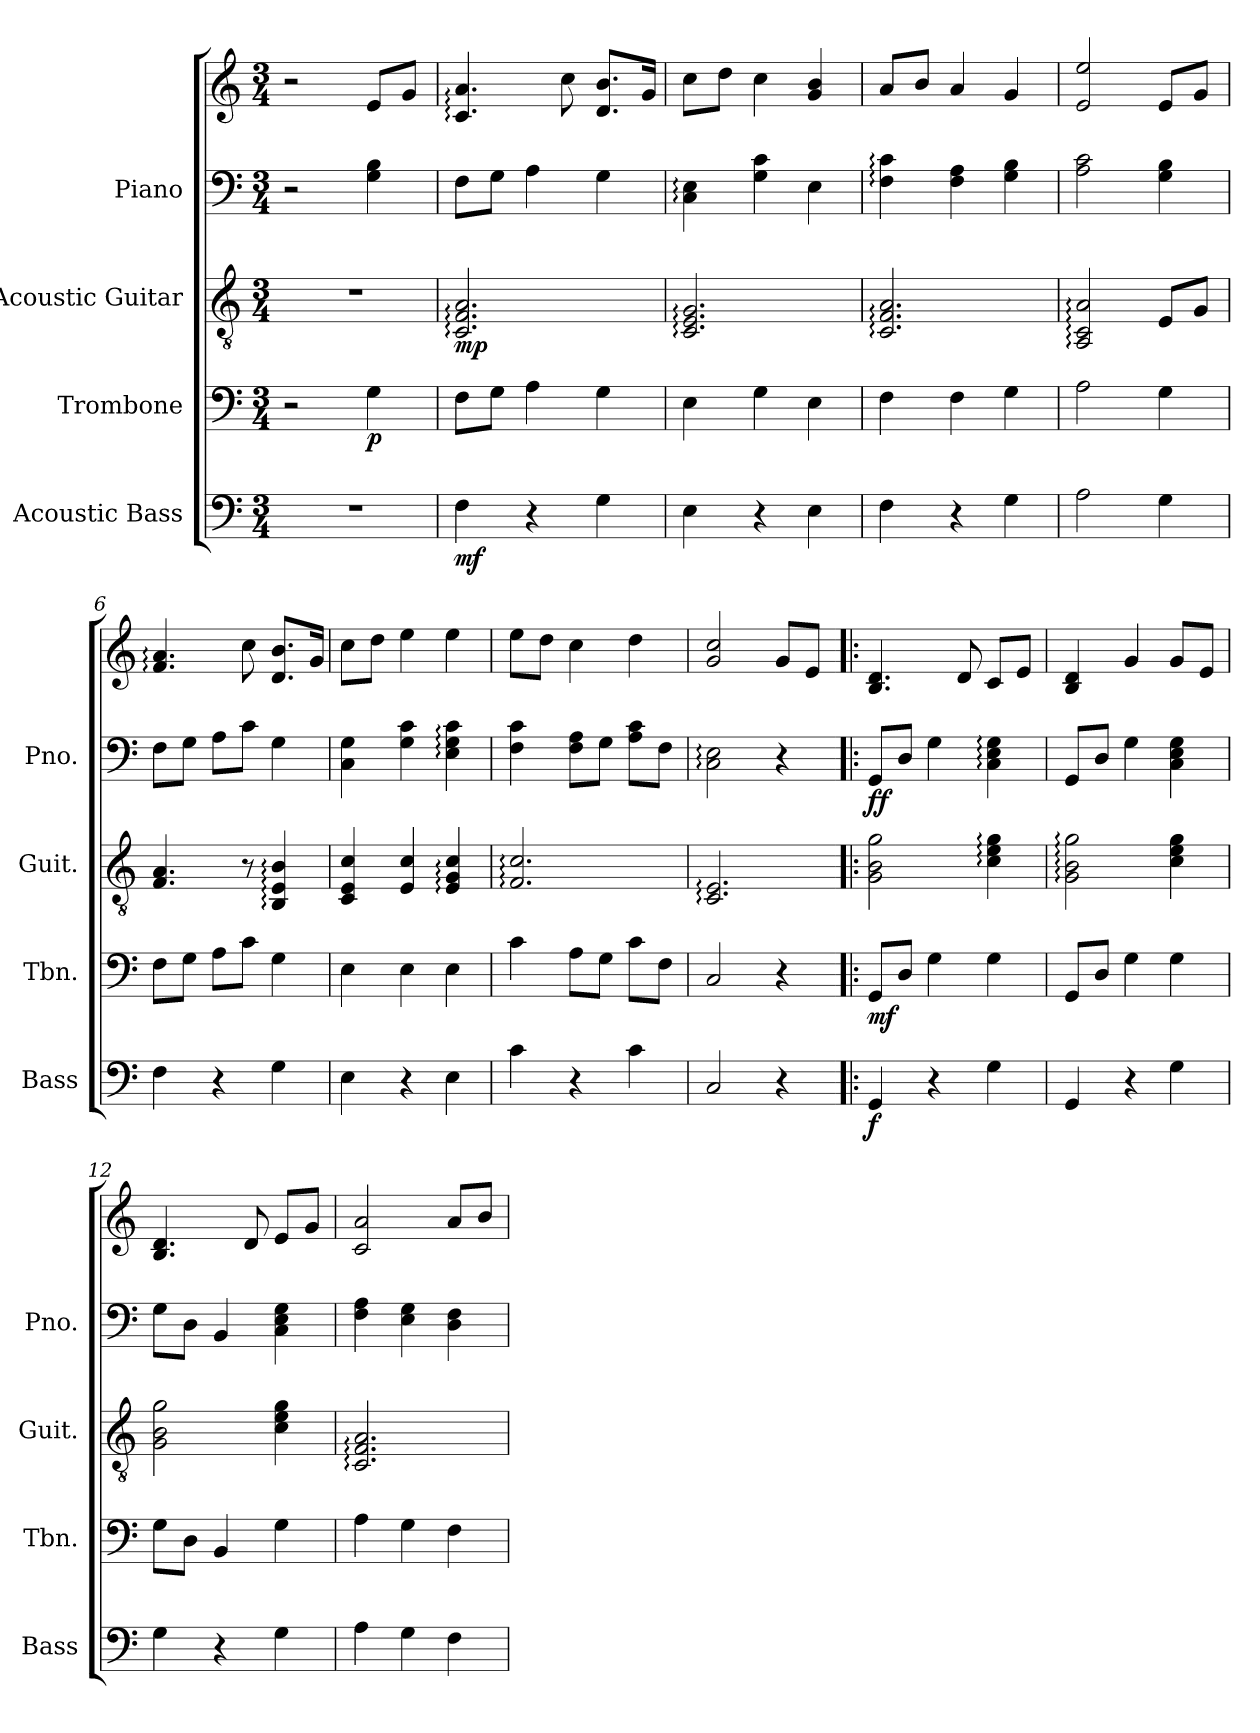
**kern	**dynam	**kern	**dynam	**kern	**dynam	**kern	**kern	**dynam
*part4	*part4	*part3	*part3	*part2	*part2	*part1	*part1	*part1
*staff5	*staff5	*staff4	*staff4	*staff3	*staff3	*staff2	*staff1	*staff1/2
*I"Acoustic Bass	*	*I"Trombone	*	*I"Acoustic Guitar	*	*I"Piano	*	*
*I'Bass	*	*I'Tbn.	*	*I'Guit.	*	*I'Pno.	*	*
*clefF4	*	*clefF4	*	*clefGv2	*	*clefF4	*clefG2	*
*ITrd7c12	*	*	*	*	*	*	*	*
*k[]	*	*k[]	*	*k[]	*	*k[]	*k[]	*
*M3/4	*	*M3/4	*	*M3/4	*	*M3/4	*M3/4	*
*MM68	*	*MM68	*	*MM68	*	*MM68	*MM68	*
=1	=1	=1	=1	=1	=1	=1	=1	=1
2.r	.	2r	.	2.r	.	2r	2r	.
!	!	!	!LO:DY:b	!	!	!	!	!LO:DY:b=2
!	!	!	!	!	!	!	!	!LO:DY:n=1:b
.	.	4G\	p	.	.	4G\ 4B\	8e/L	mf mf
.	.	.	.	.	.	.	8g/J	.
=2	=2	=2	=2	=2	=2	=2	=2	=2
!	!LO:DY:b	!	!	!	!LO:DY:b	!	!	!
4FF\	mf	8F\L	.	2.C/: 2.F/: 2.A/:	mp	8F\L	4.c/: 4.a/:	.
.	.	8G\J	.	.	.	8G\J	.	.
4r	.	4A\	.	.	.	4A\	.	.
.	.	.	.	.	.	.	8cc\	.
4GG\	.	4G\	.	.	.	4G\	8.d/ 8.b/L	.
.	.	.	.	.	.	.	16g/Jk	.
=3	=3	=3	=3	=3	=3	=3	=3	=3
4EE\	.	4E\	.	2.C/: 2.E/: 2.G/:	.	4C\: 4E\:	8cc\L	.
.	.	.	.	.	.	.	8dd\J	.
4r	.	4G\	.	.	.	4G\ 4c\	4cc\	.
4EE\	.	4E\	.	.	.	4E\	4g/ 4b/	.
=4	=4	=4	=4	=4	=4	=4	=4	=4
4FF\	.	4F\	.	2.C/: 2.F/: 2.A/:	.	4F\: 4c\:	8a/L	.
.	.	.	.	.	.	.	8b/J	.
4r	.	4F\	.	.	.	4F\ 4A\	4a/	.
4GG\	.	4G\	.	.	.	4G\ 4B\	4g/	.
=5	=5	=5	=5	=5	=5	=5	=5	=5
2AA\	.	2A\	.	2AA/: 2C/: 2A/:	.	2A\ 2c\	2e/ 2ee/	.
4GG\	.	4G\	.	8E/L	.	4G\ 4B\	8e/L	.
.	.	.	.	8G/J	.	.	8g/J	.
=6	=6	=6	=6	=6	=6	=6	=6	=6
4FF\	.	8F\L	.	4.F/ 4.A/	.	8F\L	4.f/: 4.a/:	.
.	.	8G\J	.	.	.	8G\J	.	.
4r	.	8A\L	.	.	.	8A\L	.	.
.	.	8c\J	.	8r	.	8c\J	8cc\	.
4GG\	.	4G\	.	4BB/: 4E/: 4B/:	.	4G\	8.d/ 8.b/L	.
.	.	.	.	.	.	.	16g/Jk	.
!!LO:LB:g=z
=7	=7	=7	=7	=7	=7	=7	=7	=7
4EE\	.	4E\	.	4C/ 4E/ 4c/	.	4C\ 4G\	8cc\L	.
.	.	.	.	.	.	.	8dd\J	.
4r	.	4E\	.	4E/ 4c/	.	4G\ 4c\	4ee\	.
4EE\	.	4E\	.	4E/: 4G/: 4c/:	.	4E\: 4G\: 4c\:	4ee\	.
=8	=8	=8	=8	=8	=8	=8	=8	=8
4C\	.	4c\	.	2.F/: 2.c/:	.	4F\ 4c\	8ee\L	.
.	.	.	.	.	.	.	8dd\J	.
4r	.	8A\L	.	.	.	8F\ 8A\L	4cc\	.
.	.	8G\J	.	.	.	8G\J	.	.
4C\	.	8c\L	.	.	.	8A\ 8c\L	4dd\	.
.	.	8F\J	.	.	.	8F\J	.	.
=9	=9	=9	=9	=9	=9	=9	=9	=9
2CC/	.	2C/	.	2.C/: 2.E/:	.	2C\: 2E\:	2g/ 2cc/	.
4r	.	4r	.	.	.	4r	8g/L	.
.	.	.	.	.	.	.	8e/J	.
=10!|:	=10!|:	=10!|:	=10!|:	=10!|:	=10!|:	=10!|:	=10!|:	=10!|:
!	!LO:DY:b	!	!LO:DY:b	!	!	!	!	!LO:DY:b=2
!	!	!	!	!	!	!	!	!LO:DY:n=1:b
4GGG/	f	8GG/L	mf	2G\ 2B\ 2g\	.	8GG/L	4.B/ 4.d/	f f
.	.	8D/J	.	.	.	8D/J	.	.
4r	.	4G\	.	.	.	4G\	.	.
.	.	.	.	.	.	.	8d/	.
4GG\	.	4G\	.	4c\: 4e\: 4g\:	.	4C\: 4E\: 4G\:	8c/L	.
.	.	.	.	.	.	.	8e/J	.
=11	=11	=11	=11	=11	=11	=11	=11	=11
4GGG/	.	8GG/L	.	2G\: 2B\: 2g\:	.	8GG/L	4B/ 4d/	.
.	.	8D/J	.	.	.	8D/J	.	.
4r	.	4G\	.	.	.	4G\	4g/	.
4GG\	.	4G\	.	4c\ 4e\ 4g\	.	4C\ 4E\ 4G\	8g/L	.
.	.	.	.	.	.	.	8e/J	.
=12	=12	=12	=12	=12	=12	=12	=12	=12
4GG\	.	8G\L	.	2G\ 2B\ 2g\	.	8G\L	4.B/ 4.d/	.
.	.	8D\J	.	.	.	8D\J	.	.
4r	.	4BB/	.	.	.	4BB/	.	.
.	.	.	.	.	.	.	8d/	.
4GG\	.	4G\	.	4c\ 4e\ 4g\	.	4C\ 4E\ 4G\	8e/L	.
.	.	.	.	.	.	.	8g/J	.
=13	=13	=13	=13	=13	=13	=13	=13	=13
4AA\	.	4A\	.	2.C/: 2.F/: 2.A/:	.	4F\ 4A\	2c/ 2a/	.
4GG\	.	4G\	.	.	.	4E\ 4G\	.	.
4FF\	.	4F\	.	.	.	4D\ 4F\	8a/L	.
.	.	.	.	.	.	.	8b/J	.
=	=	=	=	=	=	=	=	=
*-	*-	*-	*-	*-	*-	*-	*-	*-
